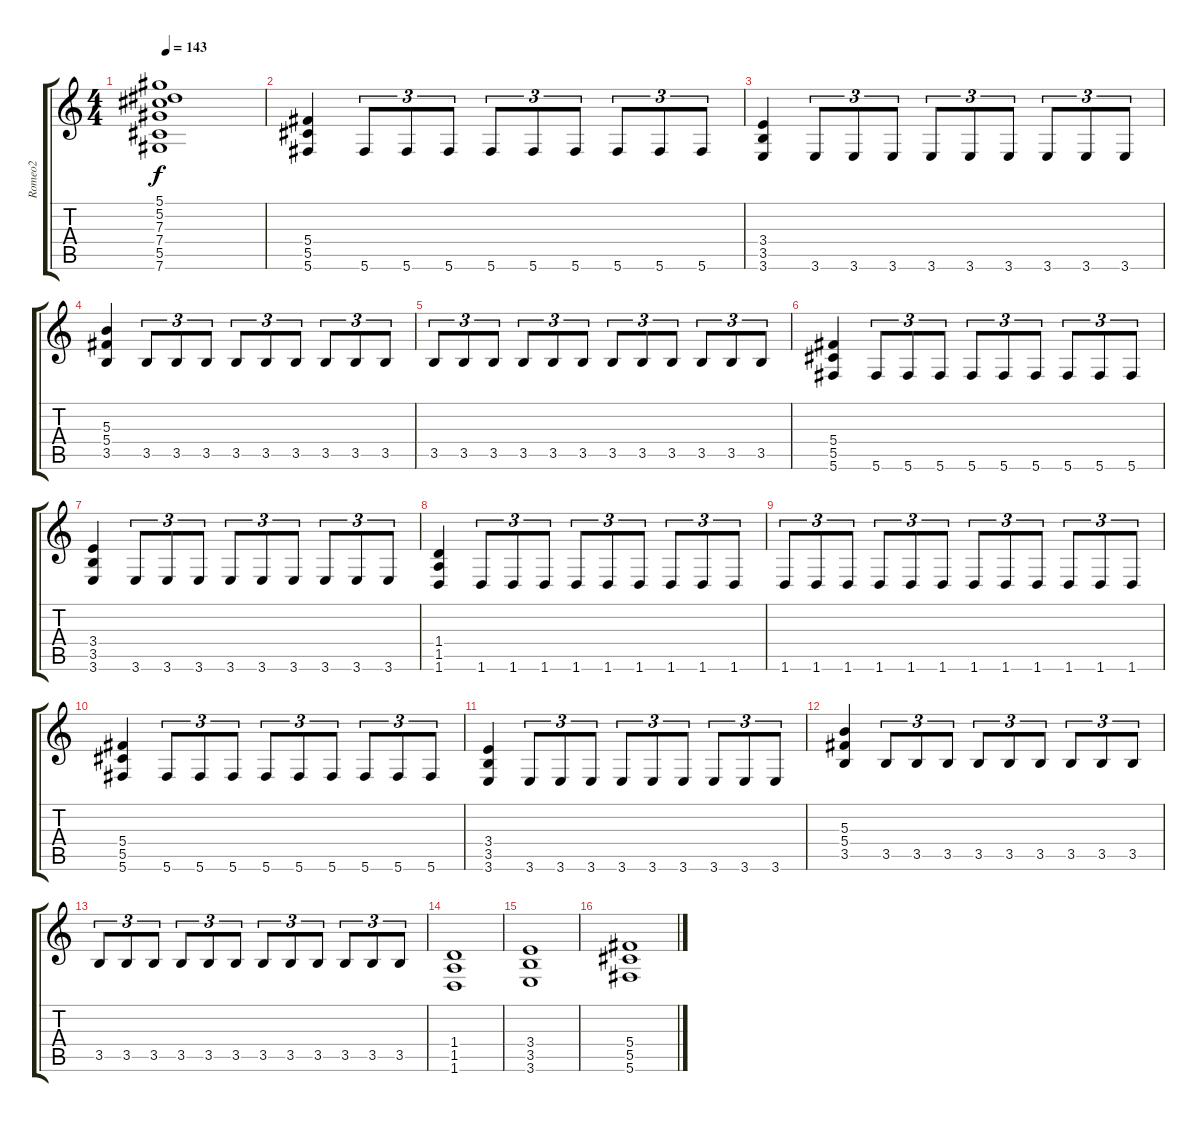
\track ("Romeo2" "Romeo2") {instrument overdrivenguitar}
\staff {score tabs}
\tuning (Eb4 Bb3 Gb3 Db3 Ab2 Db2) {hide}
\ts (4 4)
\tempo 143
\clef g2
\ks c
(5.1{t} 5.2{t} 7.3{t} 7.4{t} 5.5{t} 7.6{t}).1{dy f} |
(5.4 5.5 5.6).4 5.6.8{tu (3 2)} 5.6.8{tu (3 2)} 5.6.8{tu (3 2)} 5.6.8{tu (3 2)} 5.6.8{tu (3 2)} 5.6.8{tu (3 2)} 5.6.8{tu (3 2)} 5.6.8{tu (3 2)} 5.6.8{tu (3 2)} |
(3.4 3.5 3.6).4 3.6.8{tu (3 2)} 3.6.8{tu (3 2)} 3.6.8{tu (3 2)} 3.6.8{tu (3 2)} 3.6.8{tu (3 2)} 3.6.8{tu (3 2)} 3.6.8{tu (3 2)} 3.6.8{tu (3 2)} 3.6.8{tu (3 2)} |
(5.3 5.4 3.5).4 3.5.8{tu (3 2)} 3.5.8{tu (3 2)} 3.5.8{tu (3 2)} 3.5.8{tu (3 2)} 3.5.8{tu (3 2)} 3.5.8{tu (3 2)} 3.5.8{tu (3 2)} 3.5.8{tu (3 2)} 3.5.8{tu (3 2)} |
3.5.8{tu (3 2)} 3.5.8{tu (3 2)} 3.5.8{tu (3 2)} 3.5.8{tu (3 2)} 3.5.8{tu (3 2)} 3.5.8{tu (3 2)} 3.5.8{tu (3 2)} 3.5.8{tu (3 2)} 3.5.8{tu (3 2)} 3.5.8{tu (3 2)} 3.5.8{tu (3 2)} 3.5.8{tu (3 2)} |
(5.4 5.5 5.6).4 5.6.8{tu (3 2)} 5.6.8{tu (3 2)} 5.6.8{tu (3 2)} 5.6.8{tu (3 2)} 5.6.8{tu (3 2)} 5.6.8{tu (3 2)} 5.6.8{tu (3 2)} 5.6.8{tu (3 2)} 5.6.8{tu (3 2)} |
(3.4 3.5 3.6).4 3.6.8{tu (3 2)} 3.6.8{tu (3 2)} 3.6.8{tu (3 2)} 3.6.8{tu (3 2)} 3.6.8{tu (3 2)} 3.6.8{tu (3 2)} 3.6.8{tu (3 2)} 3.6.8{tu (3 2)} 3.6.8{tu (3 2)} |
(1.4 1.5 1.6).4 1.6.8{tu (3 2)} 1.6.8{tu (3 2)} 1.6.8{tu (3 2)} 1.6.8{tu (3 2)} 1.6.8{tu (3 2)} 1.6.8{tu (3 2)} 1.6.8{tu (3 2)} 1.6.8{tu (3 2)} 1.6.8{tu (3 2)} |
1.6.8{tu (3 2)} 1.6.8{tu (3 2)} 1.6.8{tu (3 2)} 1.6.8{tu (3 2)} 1.6.8{tu (3 2)} 1.6.8{tu (3 2)} 1.6.8{tu (3 2)} 1.6.8{tu (3 2)} 1.6.8{tu (3 2)} 1.6.8{tu (3 2)} 1.6.8{tu (3 2)} 1.6.8{tu (3 2)} |
(5.4 5.5 5.6).4 5.6.8{tu (3 2)} 5.6.8{tu (3 2)} 5.6.8{tu (3 2)} 5.6.8{tu (3 2)} 5.6.8{tu (3 2)} 5.6.8{tu (3 2)} 5.6.8{tu (3 2)} 5.6.8{tu (3 2)} 5.6.8{tu (3 2)} |
(3.4 3.5 3.6).4 3.6.8{tu (3 2)} 3.6.8{tu (3 2)} 3.6.8{tu (3 2)} 3.6.8{tu (3 2)} 3.6.8{tu (3 2)} 3.6.8{tu (3 2)} 3.6.8{tu (3 2)} 3.6.8{tu (3 2)} 3.6.8{tu (3 2)} |
(5.3 5.4 3.5).4 3.5.8{tu (3 2)} 3.5.8{tu (3 2)} 3.5.8{tu (3 2)} 3.5.8{tu (3 2)} 3.5.8{tu (3 2)} 3.5.8{tu (3 2)} 3.5.8{tu (3 2)} 3.5.8{tu (3 2)} 3.5.8{tu (3 2)} |
3.5.8{tu (3 2)} 3.5.8{tu (3 2)} 3.5.8{tu (3 2)} 3.5.8{tu (3 2)} 3.5.8{tu (3 2)} 3.5.8{tu (3 2)} 3.5.8{tu (3 2)} 3.5.8{tu (3 2)} 3.5.8{tu (3 2)} 3.5.8{tu (3 2)} 3.5.8{tu (3 2)} 3.5.8{tu (3 2)} |
(1.4 1.5 1.6).1 |
(3.4 3.5 3.6).1 |
(5.4 5.5 5.6).1
